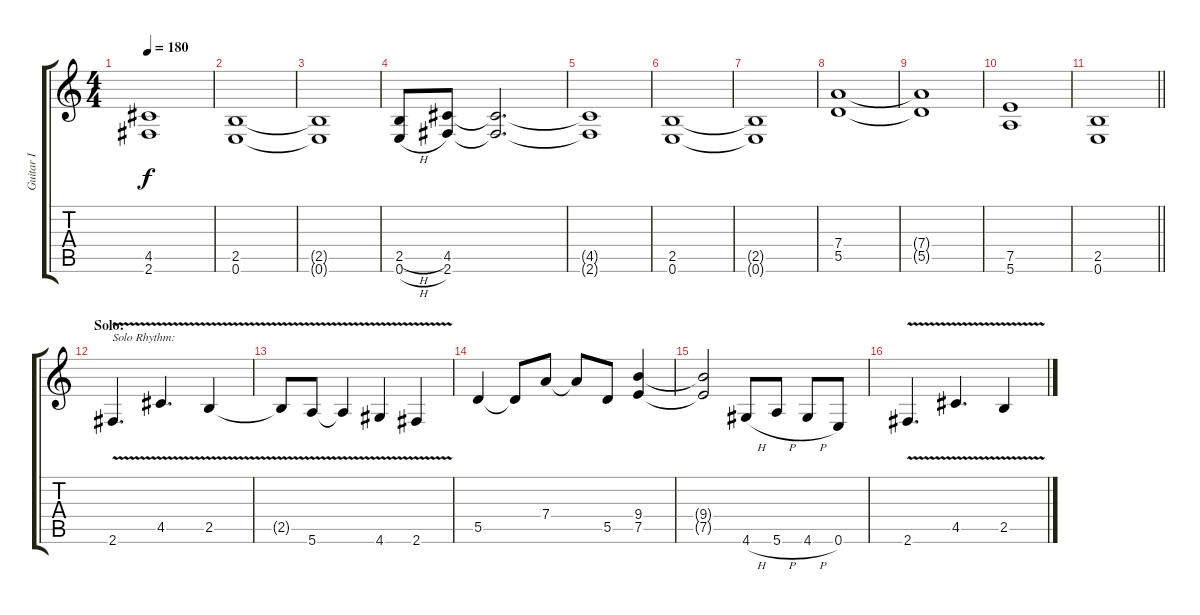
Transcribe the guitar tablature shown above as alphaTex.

\track ("Guitar I" "Guitar I") {instrument distortionguitar}
\staff {score tabs}
\tuning (E4 B3 G3 D3 A2 E2) {hide}
\ts (4 4)
\tempo 180
\clef g2
\ks c
(4.5{t} 2.6{t}).1{dy f} |
(2.5 0.6).1 |
(2.5{t} 0.6{t}).1 |
(2.5{h} 0.6{h}).8 (4.5 2.6).8 (4.5{t} 2.6{t}).2{d} |
(4.5{t} 2.6{t}).1 |
(2.5 0.6).1 |
(2.5{t} 0.6{t}).1 |
(7.4 5.5).1 |
(7.4{t} 5.5{t}).1 |
(7.5 5.6).1 |
\barLineRight lightlight
(2.5 0.6).1 |
\section ("" "Solo:")
2.6{v}.4{d txt "Solo Rhythm:"} 4.5{v}.4{d} 2.5{v}.4 |
2.5{t}.8 5.6{v}.8 5.6{t}.4 4.6{v}.4 2.6{v}.4 |
5.5.4 5.5{t}.8 7.4.8 7.4{t}.8 5.5.8 (9.4 7.5).4 |
(9.4{t} 7.5{t}).2 4.6{h}.8 5.6{h}.8 4.6{h}.8 0.6.8 |
2.6{v}.4{d} 4.5{v}.4{d} 2.5{v}.4
